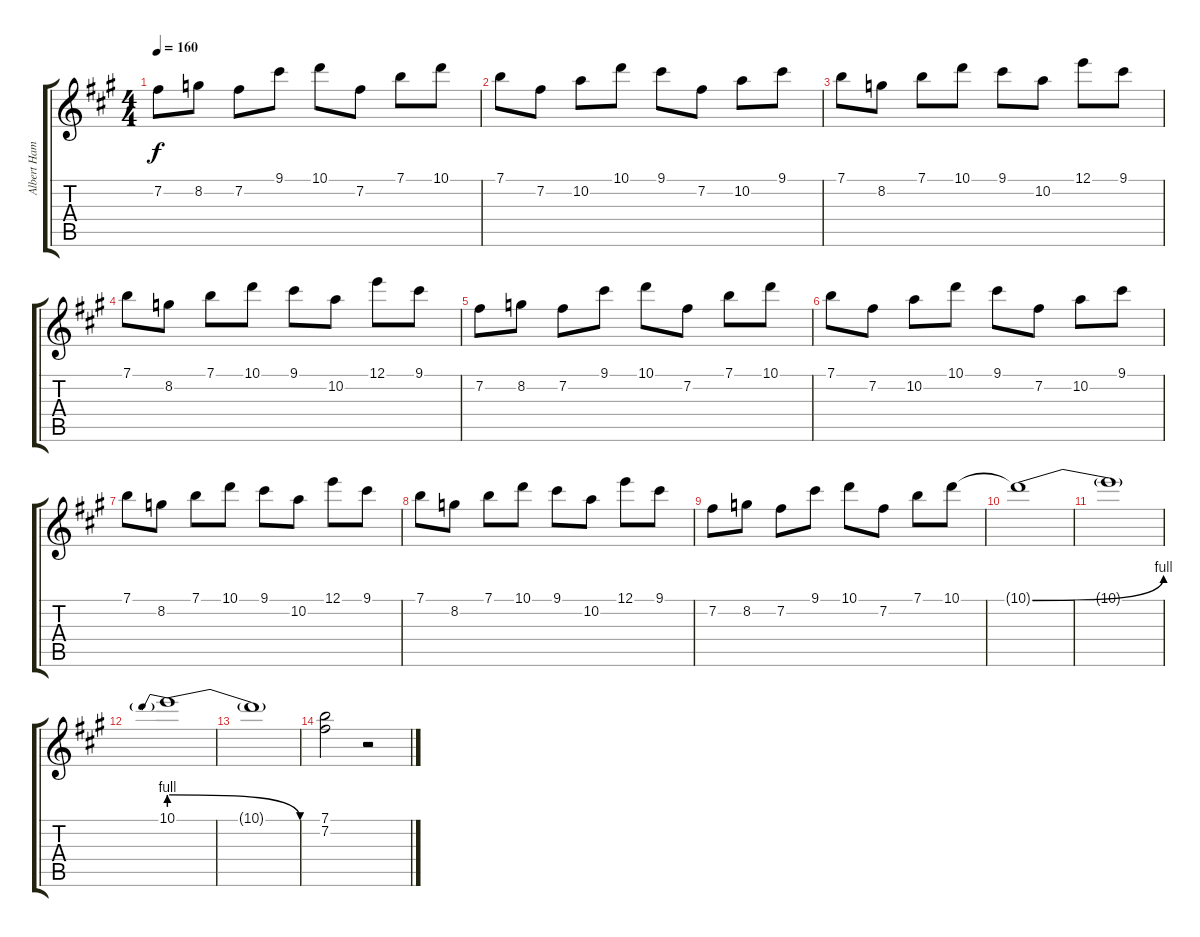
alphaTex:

\track ("Albert Hammond Jr." "Albert Ham") {instrument overdrivenguitar}
\staff {score tabs}
\tuning (E4 B3 G3 D3 A2 E2) {hide}
\ts (4 4)
\tempo 160
\clef g2
\ks a
7.2.8{dy f} 8.2.8 7.2.8 9.1.8 10.1.8 7.2.8 7.1.8 10.1.8 |
7.1.8 7.2.8 10.2.8 10.1.8 9.1.8 7.2.8 10.2.8 9.1.8 |
7.1.8 8.2.8 7.1.8 10.1.8 9.1.8 10.2.8 12.1.8 9.1.8 |
7.1.8 8.2.8 7.1.8 10.1.8 9.1.8 10.2.8 12.1.8 9.1.8 |
7.2.8 8.2.8 7.2.8 9.1.8 10.1.8 7.2.8 7.1.8 10.1.8 |
7.1.8 7.2.8 10.2.8 10.1.8 9.1.8 7.2.8 10.2.8 9.1.8 |
7.1.8 8.2.8 7.1.8 10.1.8 9.1.8 10.2.8 12.1.8 9.1.8 |
7.1.8 8.2.8 7.1.8 10.1.8 9.1.8 10.2.8 12.1.8 9.1.8 |
7.2.8 8.2.8 7.2.8 9.1.8 10.1.8 7.2.8 7.1.8 10.1.8 |
10.1{be (bend 0 0 60 4) t}.1 |
10.1{t}.1 |
10.1{be (prebendrelease 0 4 60 0)}.1 |
10.1{t}.1 |
(7.1 7.2).2 r.2
